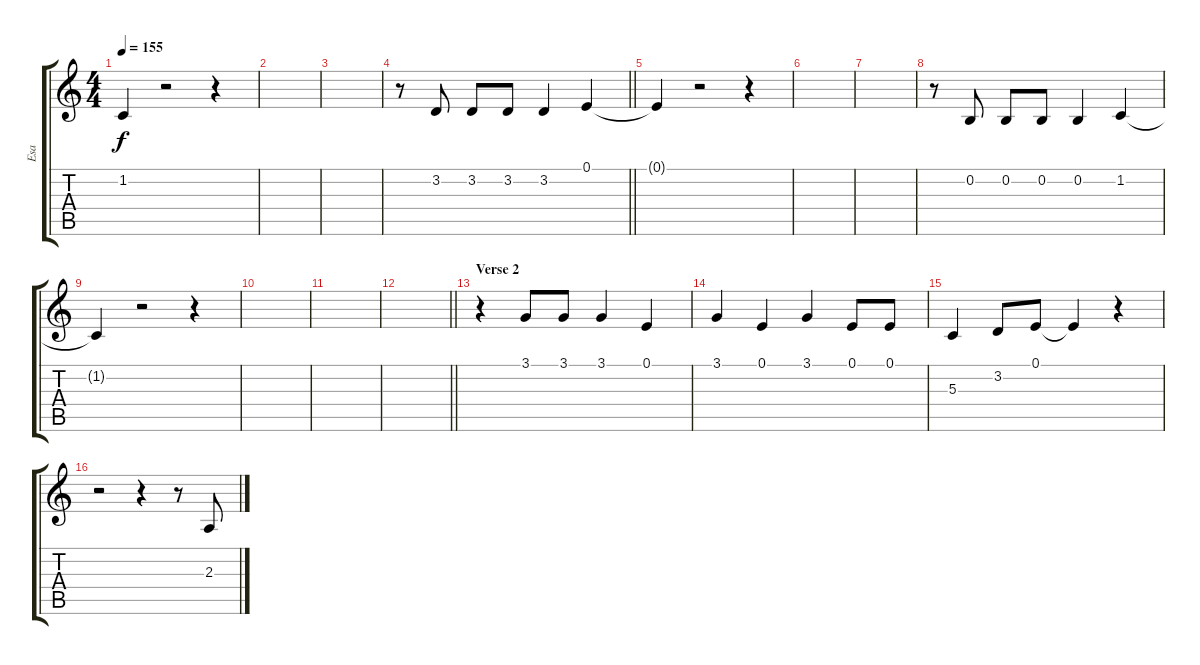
\track ("Esa" "Esa") {instrument lead2sawtooth}
\staff {score tabs}
\tuning (E4 B3 G3 D3 A2 E2) {hide}
\ts (4 4)
\tempo 155
\clef g2
\ks c
1.2{t}.4{dy f} r.2 r.4 |
|
|
\barLineRight lightlight
r.8 3.2.8 3.2.8 3.2.8 3.2.4 0.1.4 |
0.1{t}.4 r.2 r.4 |
|
|
r.8 0.2.8 0.2.8 0.2.8 0.2.4 1.2.4 |
1.2{t}.4 r.2 r.4 |
|
|
\barLineRight lightlight
|
\section ("" "Verse 2")
r.4 3.1.8 3.1.8 3.1.4 0.1.4 |
3.1.4 0.1.4 3.1.4 0.1.8 0.1.8 |
5.3.4 3.2.8 0.1.8 0.1{t}.4 r.4 |
r.2 r.4 r.8 2.3.8
